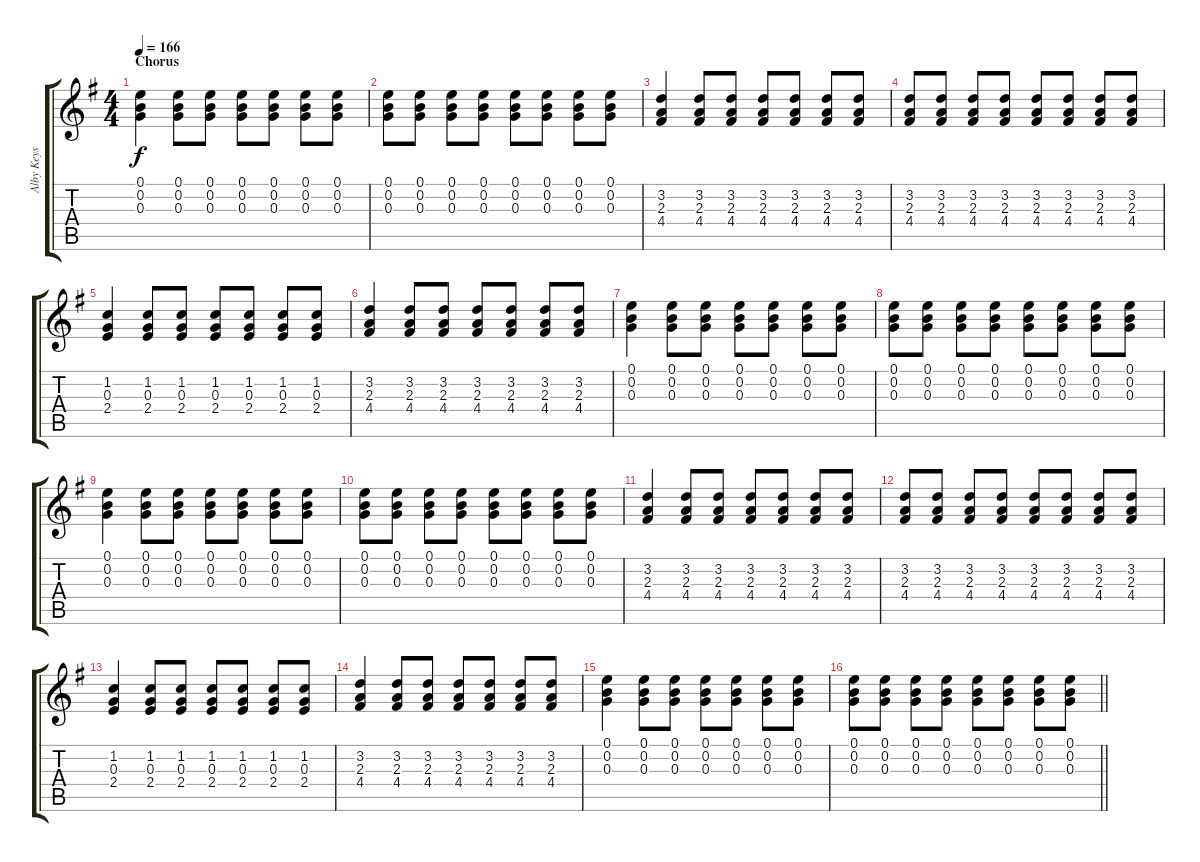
\track ("Alby Keys" "Alby Keys") {instrument pad3polysynth}
\staff {score tabs}
\tuning (E5 B4 G4 D4 A3 E3) {hide}
\ts (4 4)
\section ("" "Chorus")
\tempo 166
\clef g2
\ks eminor
(0.1 0.2 0.3).4{dy f} (0.1 0.2 0.3).8 (0.1 0.2 0.3).8 (0.1 0.2 0.3).8 (0.1 0.2 0.3).8 (0.1 0.2 0.3).8 (0.1 0.2 0.3).8 |
(0.1 0.2 0.3).8 (0.1 0.2 0.3).8 (0.1 0.2 0.3).8 (0.1 0.2 0.3).8 (0.1 0.2 0.3).8 (0.1 0.2 0.3).8 (0.1 0.2 0.3).8 (0.1 0.2 0.3).8 |
(3.2 2.3 4.4).4 (3.2 2.3 4.4).8 (3.2 2.3 4.4).8 (3.2 2.3 4.4).8 (3.2 2.3 4.4).8 (3.2 2.3 4.4).8 (3.2 2.3 4.4).8 |
(3.2 2.3 4.4).8 (3.2 2.3 4.4).8 (3.2 2.3 4.4).8 (3.2 2.3 4.4).8 (3.2 2.3 4.4).8 (3.2 2.3 4.4).8 (3.2 2.3 4.4).8 (3.2 2.3 4.4).8 |
(1.2 0.3 2.4).4 (1.2 0.3 2.4).8 (1.2 0.3 2.4).8 (1.2 0.3 2.4).8 (1.2 0.3 2.4).8 (1.2 0.3 2.4).8 (1.2 0.3 2.4).8 |
(3.2 2.3 4.4).4 (3.2 2.3 4.4).8 (3.2 2.3 4.4).8 (3.2 2.3 4.4).8 (3.2 2.3 4.4).8 (3.2 2.3 4.4).8 (3.2 2.3 4.4).8 |
(0.1 0.2 0.3).4 (0.1 0.2 0.3).8 (0.1 0.2 0.3).8 (0.1 0.2 0.3).8 (0.1 0.2 0.3).8 (0.1 0.2 0.3).8 (0.1 0.2 0.3).8 |
(0.1 0.2 0.3).8 (0.1 0.2 0.3).8 (0.1 0.2 0.3).8 (0.1 0.2 0.3).8 (0.1 0.2 0.3).8 (0.1 0.2 0.3).8 (0.1 0.2 0.3).8 (0.1 0.2 0.3).8 |
(0.1 0.2 0.3).4 (0.1 0.2 0.3).8 (0.1 0.2 0.3).8 (0.1 0.2 0.3).8 (0.1 0.2 0.3).8 (0.1 0.2 0.3).8 (0.1 0.2 0.3).8 |
(0.1 0.2 0.3).8 (0.1 0.2 0.3).8 (0.1 0.2 0.3).8 (0.1 0.2 0.3).8 (0.1 0.2 0.3).8 (0.1 0.2 0.3).8 (0.1 0.2 0.3).8 (0.1 0.2 0.3).8 |
(3.2 2.3 4.4).4 (3.2 2.3 4.4).8 (3.2 2.3 4.4).8 (3.2 2.3 4.4).8 (3.2 2.3 4.4).8 (3.2 2.3 4.4).8 (3.2 2.3 4.4).8 |
(3.2 2.3 4.4).8 (3.2 2.3 4.4).8 (3.2 2.3 4.4).8 (3.2 2.3 4.4).8 (3.2 2.3 4.4).8 (3.2 2.3 4.4).8 (3.2 2.3 4.4).8 (3.2 2.3 4.4).8 |
(1.2 0.3 2.4).4 (1.2 0.3 2.4).8 (1.2 0.3 2.4).8 (1.2 0.3 2.4).8 (1.2 0.3 2.4).8 (1.2 0.3 2.4).8 (1.2 0.3 2.4).8 |
(3.2 2.3 4.4).4 (3.2 2.3 4.4).8 (3.2 2.3 4.4).8 (3.2 2.3 4.4).8 (3.2 2.3 4.4).8 (3.2 2.3 4.4).8 (3.2 2.3 4.4).8 |
(0.1 0.2 0.3).4 (0.1 0.2 0.3).8 (0.1 0.2 0.3).8 (0.1 0.2 0.3).8 (0.1 0.2 0.3).8 (0.1 0.2 0.3).8 (0.1 0.2 0.3).8 |
\barLineRight lightlight
(0.1 0.2 0.3).8 (0.1 0.2 0.3).8 (0.1 0.2 0.3).8 (0.1 0.2 0.3).8 (0.1 0.2 0.3).8 (0.1 0.2 0.3).8 (0.1 0.2 0.3).8 (0.1 0.2 0.3).8
